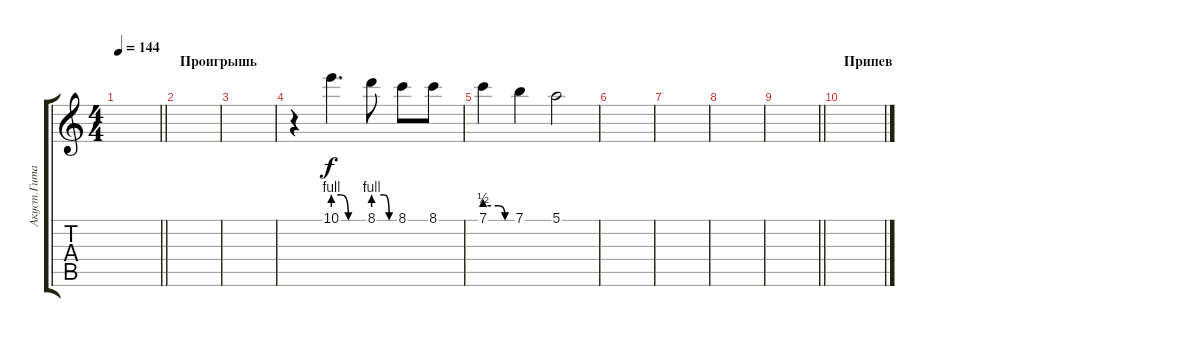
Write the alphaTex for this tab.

\track ("Акуст.Гитара №2" "Акуст.Гита") {instrument acousticguitarsteel}
\staff {score tabs}
\tuning (E4 B3 G3 D3 A2 E2) {hide}
\ts (4 4)
\tempo 144
\clef g2
\barLineRight lightlight
\ks c
|
\section ("" "Проигрышь")
|
|
r.4 10.1{be (custom 0 4 15 4 30 0 60 0)}.4{d dy f} 8.1{be (custom 0 4 30 4 45 0 60 0)}.8 8.1.8 8.1.8 |
7.1{be (custom 0 2 30 2 45 0 60 0)}.4 7.1.4 5.1.2 |
|
|
|
\barLineRight lightlight
|
\section ("" "Припев")
